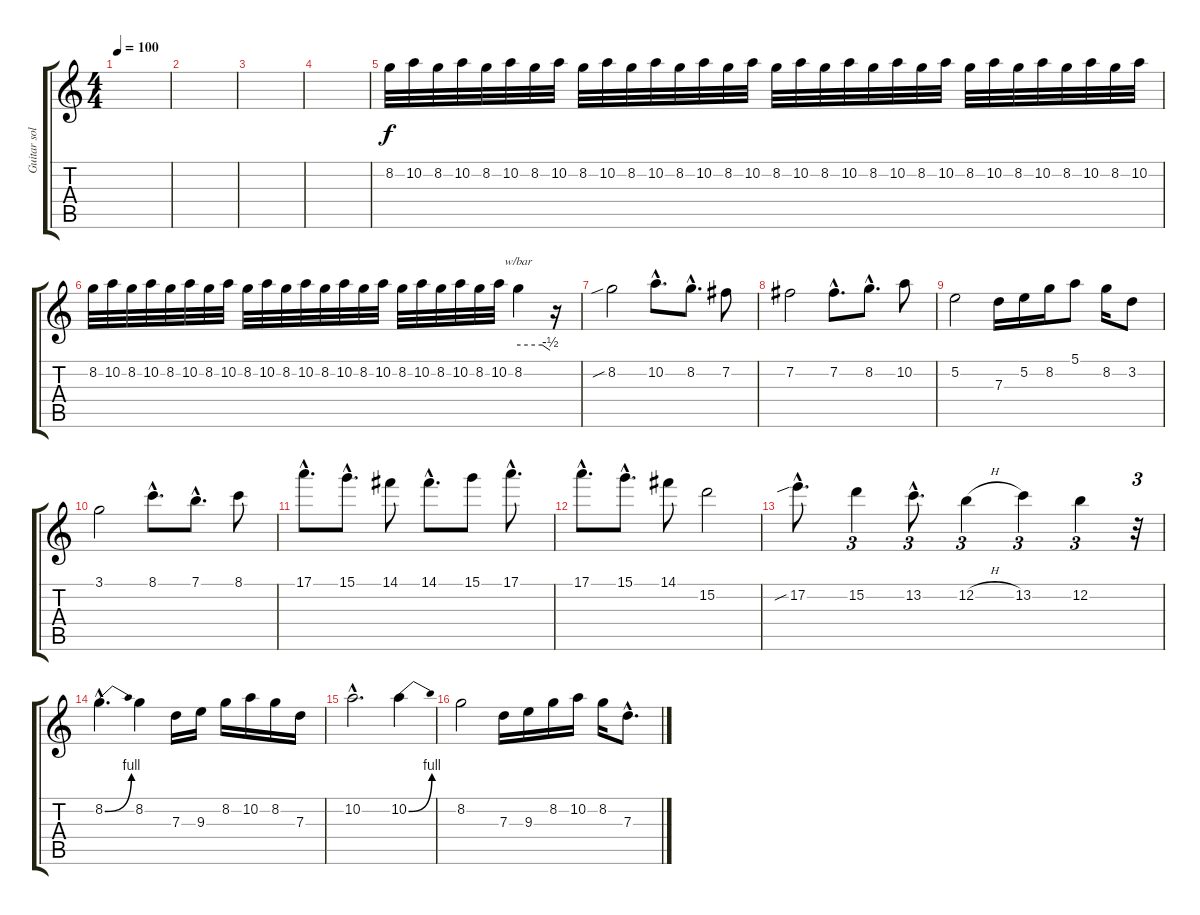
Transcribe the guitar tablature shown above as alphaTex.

\track ("Guitar solo" "Guitar sol") {instrument distortionguitar}
\staff {score tabs}
\tuning (E4 B3 G3 D3 A2 E2) {hide}
\ts (4 4)
\tempo 100
\clef g2
\ks c
|
|
|
|
8.2.32 10.2.32 8.2.32 10.2.32 8.2.32 10.2.32 8.2.32 10.2.32 8.2.32 10.2.32 8.2.32 10.2.32 8.2.32 10.2.32 8.2.32 10.2.32 8.2.32 10.2.32 8.2.32 10.2.32 8.2.32 10.2.32 8.2.32 10.2.32 8.2.32 10.2.32 8.2.32 10.2.32 8.2.32 10.2.32 8.2.32 10.2.32 |
8.2.32 10.2.32 8.2.32 10.2.32 8.2.32 10.2.32 8.2.32 10.2.32 8.2.32 10.2.32 8.2.32 10.2.32 8.2.32 10.2.32 8.2.32 10.2.32 8.2.32 10.2.32 8.2.32 10.2.32 8.2.32 10.2.32 8.2.4{tbe (custom default 0 0 45 0 60 -2)} r.16 |
8.2{sib}.2 10.2{hac}.8{d} 8.2{hac}.8{d} 7.2.8 |
7.2.2 7.2{hac}.8{d} 8.2{hac}.8{d} 10.2.8 |
5.2.2 7.3.16 5.2.16 8.2.16 5.1.8 8.2.16 3.2.8 |
3.1.2 8.1{hac}.8{d} 7.1{hac}.8{d} 8.1.8 |
17.1{hac}.8{d} 15.1{hac}.8{d} 14.1.8 14.1{hac}.8{d} 15.1.8 17.1{hac}.8{d} |
17.1{hac}.8{d} 15.1{hac}.8{d} 14.1.8 15.2.2 |
17.2{sib hac}.8{d} 15.2.4{tu (3 2)} 13.2{hac}.8{d tu (3 2)} 12.2{h}.4{tu (3 2)} 13.2.4{tu (3 2)} 12.2.4{tu (3 2)} r.32{tu (3 2)} |
8.2{be (bend 0 0 60 4) hac}.4{d} 8.2.4 7.3.16 9.3.16 8.2.16 10.2.16 8.2.16 7.3.16 |
10.2{hac}.2{d} 10.2{be (bend 0 0 60 4)}.4 |
8.2.2 7.3.16 9.3.16 8.2.16 10.2.16 8.2.16 7.3{hac}.8{d}
